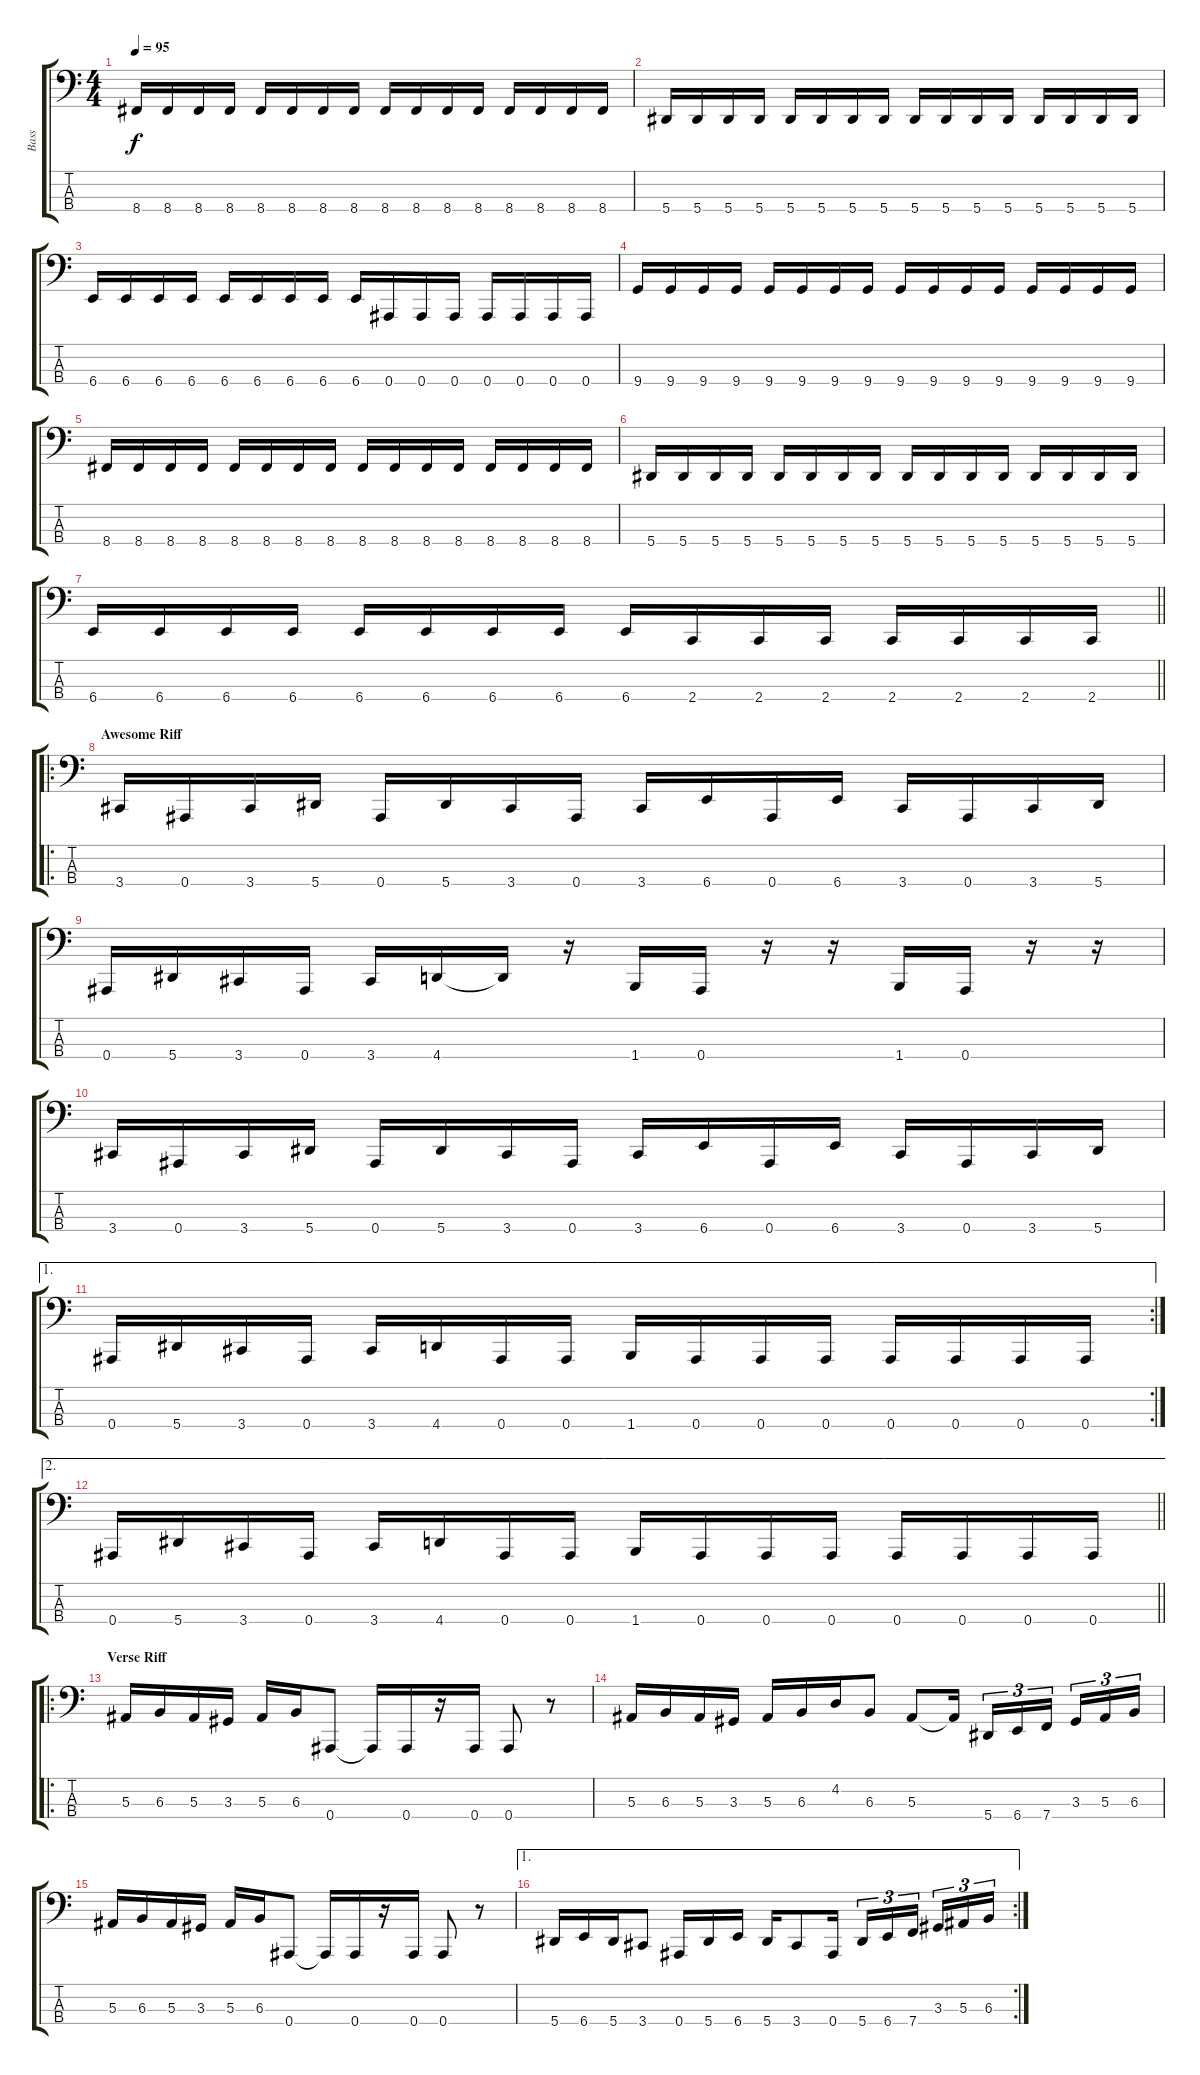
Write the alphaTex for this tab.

\track ("Bass" "Bass") {instrument electricbassfinger}
\staff {score tabs}
\tuning (Eb2 Bb1 F1 Bb0) {hide}
\ts (4 4)
\tempo 95
\clef f4
\ks c
8.4.16{dy f} 8.4.16 8.4.16 8.4.16 8.4.16 8.4.16 8.4.16 8.4.16 8.4.16 8.4.16 8.4.16 8.4.16 8.4.16 8.4.16 8.4.16 8.4.16 |
5.4.16 5.4.16 5.4.16 5.4.16 5.4.16 5.4.16 5.4.16 5.4.16 5.4.16 5.4.16 5.4.16 5.4.16 5.4.16 5.4.16 5.4.16 5.4.16 |
6.4.16 6.4.16 6.4.16 6.4.16 6.4.16 6.4.16 6.4.16 6.4.16 6.4.16 0.4.16 0.4.16 0.4.16 0.4.16 0.4.16 0.4.16 0.4.16 |
9.4.16 9.4.16 9.4.16 9.4.16 9.4.16 9.4.16 9.4.16 9.4.16 9.4.16 9.4.16 9.4.16 9.4.16 9.4.16 9.4.16 9.4.16 9.4.16 |
8.4.16 8.4.16 8.4.16 8.4.16 8.4.16 8.4.16 8.4.16 8.4.16 8.4.16 8.4.16 8.4.16 8.4.16 8.4.16 8.4.16 8.4.16 8.4.16 |
5.4.16 5.4.16 5.4.16 5.4.16 5.4.16 5.4.16 5.4.16 5.4.16 5.4.16 5.4.16 5.4.16 5.4.16 5.4.16 5.4.16 5.4.16 5.4.16 |
\barLineRight lightlight
6.4.16 6.4.16 6.4.16 6.4.16 6.4.16 6.4.16 6.4.16 6.4.16 6.4.16 2.4.16 2.4.16 2.4.16 2.4.16 2.4.16 2.4.16 2.4.16 |
\ro
\section ("" "Awesome Riff")
3.4.16 0.4.16 3.4.16 5.4.16 0.4.16 5.4.16 3.4.16 0.4.16 3.4.16 6.4.16 0.4.16 6.4.16 3.4.16 0.4.16 3.4.16 5.4.16 |
0.4.16 5.4.16 3.4.16 0.4.16 3.4.16 4.4.16 4.4{t}.16 r.16 1.4.16 0.4.16 r.16 r.16 1.4.16 0.4.16 r.16 r.16 |
3.4.16 0.4.16 3.4.16 5.4.16 0.4.16 5.4.16 3.4.16 0.4.16 3.4.16 6.4.16 0.4.16 6.4.16 3.4.16 0.4.16 3.4.16 5.4.16 |
\ae 1
\rc 2
0.4.16 5.4.16 3.4.16 0.4.16 3.4.16 4.4.16 0.4.16 0.4.16 1.4.16 0.4.16 0.4.16 0.4.16 0.4.16 0.4.16 0.4.16 0.4.16 |
\ae 2
\barLineRight lightlight
0.4.16 5.4.16 3.4.16 0.4.16 3.4.16 4.4.16 0.4.16 0.4.16 1.4.16 0.4.16 0.4.16 0.4.16 0.4.16 0.4.16 0.4.16 0.4.16 |
\ro
\section ("" "Verse Riff")
5.3.16 6.3.16 5.3.16 3.3.16 5.3.16 6.3.16 0.4.8 0.4{t}.16 0.4.16 r.16 0.4.16 0.4.8 r.8 |
5.3.16 6.3.16 5.3.16 3.3.16 5.3.16 6.3.16 4.2.16 6.3.8 5.3.8 5.3{t}.16 5.4.16{tu (3 2)} 6.4.16{tu (3 2)} 7.4.16{tu (3 2) beam splitsecondary} 3.3.16{tu (3 2)} 5.3.16{tu (3 2)} 6.3.16{tu (3 2)} |
5.3.16 6.3.16 5.3.16 3.3.16 5.3.16 6.3.16 0.4.8 0.4{t}.16 0.4.16 r.16 0.4.16 0.4.8 r.8 |
\ae 1
\rc 2
5.4.16 6.4.16 5.4.16 3.4.8 0.4.16 5.4.16 6.4.16 5.4.16 3.4.8 0.4.16 5.4.16{tu (3 2)} 6.4.16{tu (3 2)} 7.4.16{tu (3 2) beam splitsecondary} 3.3.16{tu (3 2)} 5.3.16{tu (3 2)} 6.3.16{tu (3 2)}
